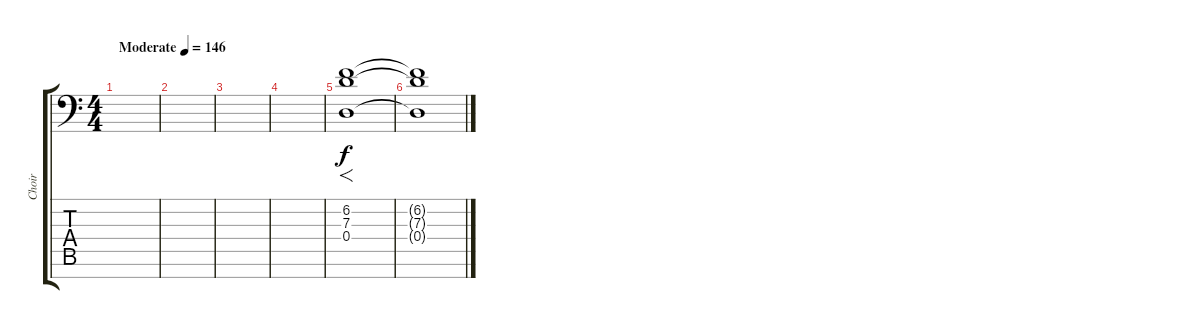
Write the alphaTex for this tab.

\track ("Choir" "Choir") {instrument pad4choir}
\staff {score tabs}
\tuning (E4 B3 G3 D3 A2 E2 A1) {hide}
\ts (4 4)
\tempo (146 "Moderate")
\clef f4
\ks c
|
|
|
|
(6.2 7.3 0.4).1{f} |
(6.2{t} 7.3{t} 0.4{t}).1
